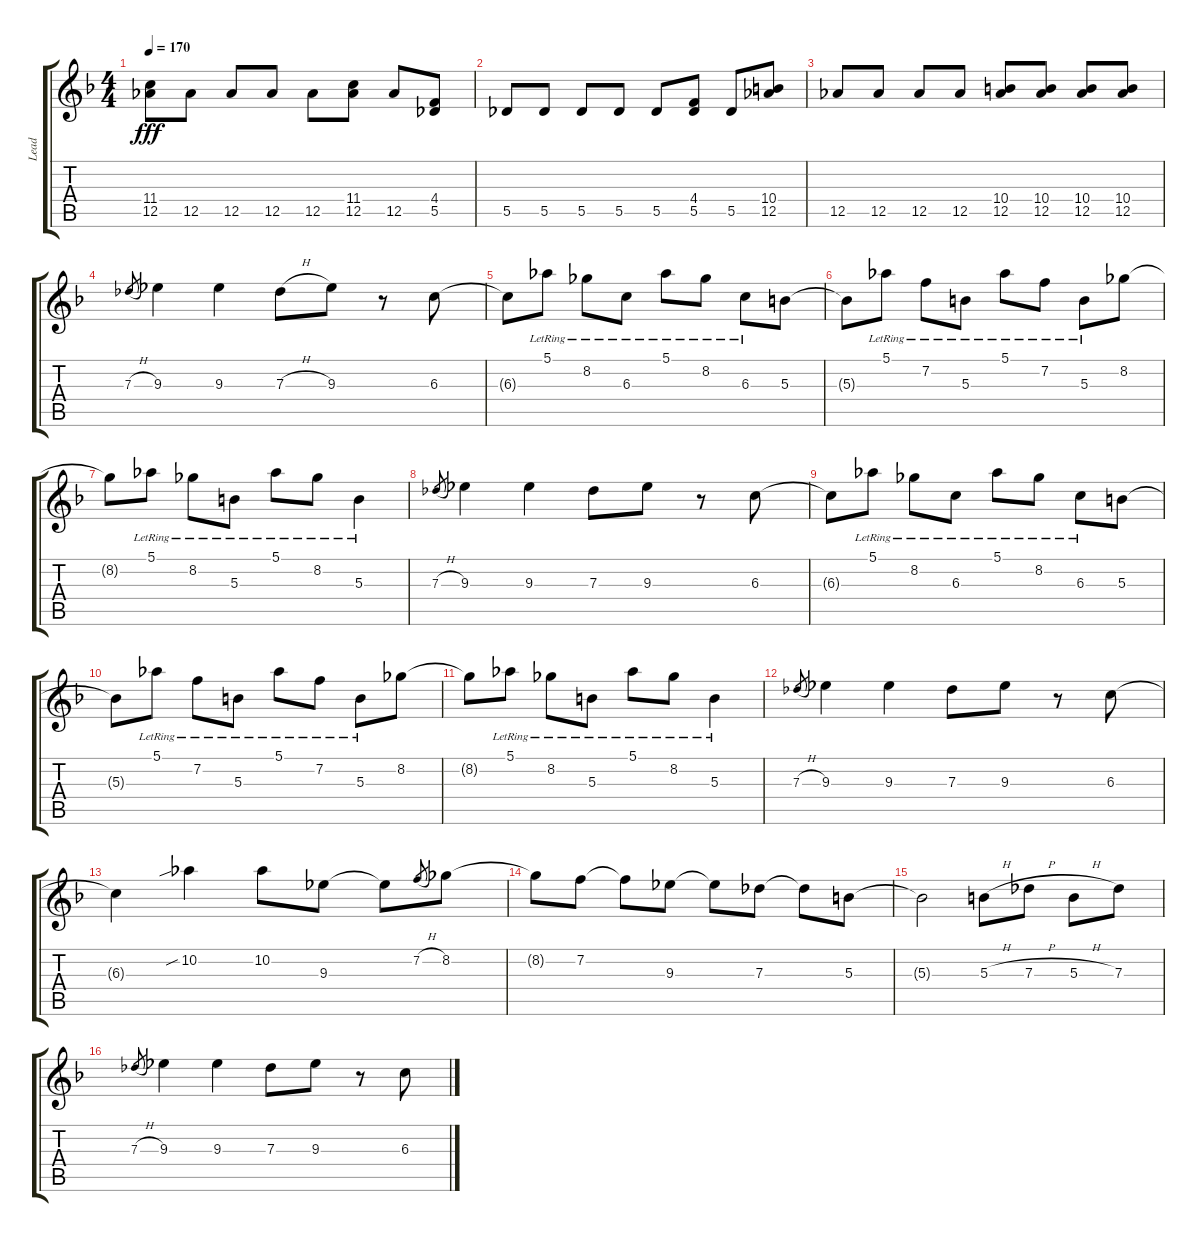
\track ("Lead" "Lead") {instrument overdrivenguitar}
\staff {score tabs}
\tuning (Eb4 Bb3 Gb3 Db3 Ab2 Db2) {hide}
\ts (4 4)
\tempo 170
\clef g2
\ks f
(11.4{t} 12.5{t}).8{dy fff} 12.5.8 12.5.8 12.5.8 12.5.8 (11.4 12.5).8 12.5.8 (4.4 5.5).8 |
5.5.8 5.5.8 5.5.8 5.5.8 5.5.8 (4.4 5.5).8 5.5.8 (10.4 12.5).8 |
12.5.8 12.5.8 12.5.8 12.5.8 (10.4 12.5).8 (10.4 12.5).8 (10.4 12.5).8 (10.4 12.5).8 |
7.3{h}.8{gr} 9.3.4 9.3.4 7.3{h}.8 9.3.8 r.8 6.3.8 |
6.3{t}.8 5.1{lr}.8 8.2{lr}.8 6.3{lr}.8 5.1{lr}.8 8.2{lr}.8 6.3{lr}.8 5.3.8 |
5.3{t}.8 5.1{lr}.8 7.2{lr}.8 5.3{lr}.8 5.1{lr}.8 7.2{lr}.8 5.3{lr}.8 8.2.8 |
8.2{t}.8 5.1{lr}.8 8.2{lr}.8 5.3{lr}.8 5.1{lr}.8 8.2{lr}.8 5.3{lr}.4 |
7.3{h}.8{gr} 9.3.4 9.3.4 7.3.8 9.3.8 r.8 6.3.8 |
6.3{t}.8 5.1{lr}.8 8.2{lr}.8 6.3{lr}.8 5.1{lr}.8 8.2{lr}.8 6.3{lr}.8 5.3.8 |
5.3{t}.8 5.1{lr}.8 7.2{lr}.8 5.3{lr}.8 5.1{lr}.8 7.2{lr}.8 5.3{lr}.8 8.2.8 |
8.2{t}.8 5.1{lr}.8 8.2{lr}.8 5.3{lr}.8 5.1{lr}.8 8.2{lr}.8 5.3{lr}.4 |
7.3{h}.8{gr} 9.3.4 9.3.4 7.3.8 9.3.8 r.8 6.3.8 |
6.3{t}.4 10.2{sib}.4 10.2.8 9.3.8 9.3{t}.8 7.2{h}.8{gr} 8.2.8 |
8.2{t}.8 7.2.8 7.2{t}.8 9.3.8 9.3{t}.8 7.3.8 7.3{t}.8 5.3.8 |
5.3{t}.2 5.3{h}.8 7.3{h}.8 5.3{h}.8 7.3.8 |
7.3{h}.8{gr} 9.3.4 9.3.4 7.3.8 9.3.8 r.8 6.3.8
